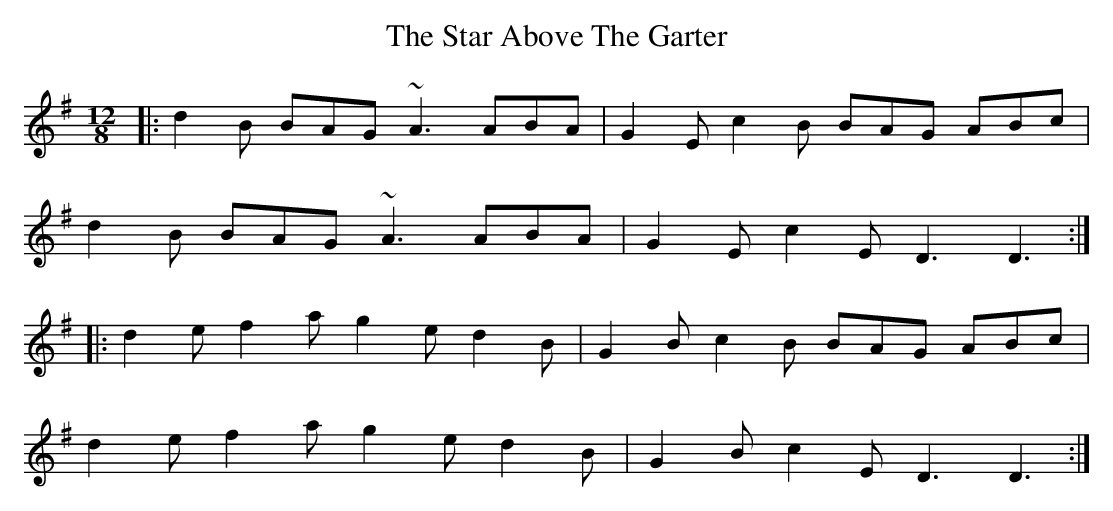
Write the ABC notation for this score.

X:1
T: The Star Above The Garter
M: 12/8
L: 1/8
K: Gmaj
|:d2B BAG ~A3 ABA|G2E c2B BAG ABc|
d2B BAG ~A3 ABA|G2E c2E D3 D3:|
|:d2e f2a g2e d2B|G2B c2B BAG ABc|
d2e f2a g2e d2B|G2B c2E D3 D3:|
